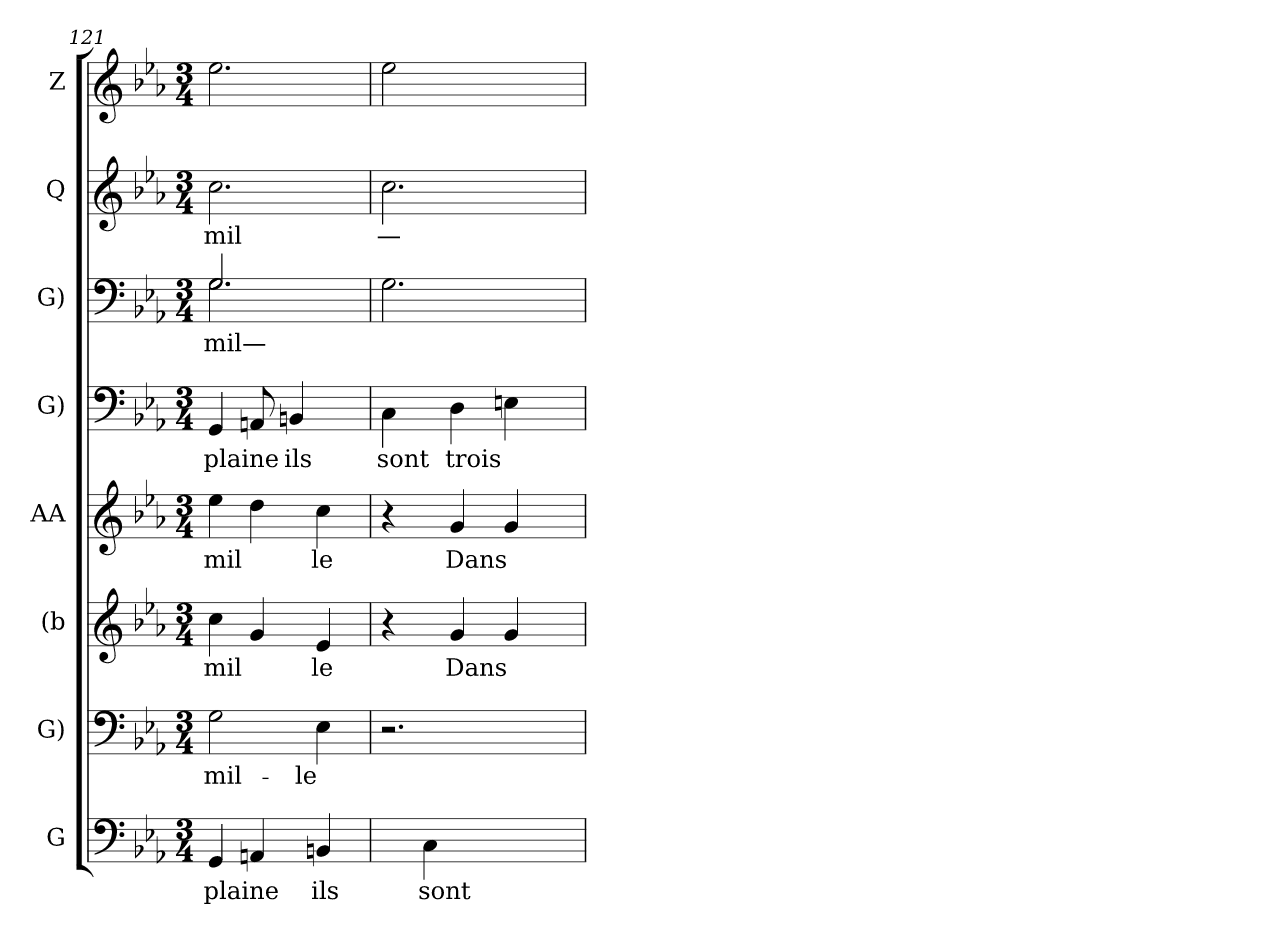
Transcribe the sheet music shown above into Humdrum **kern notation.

**kern	**text	**kern	**text	**kern	**text	**kern	**text	**kern	**text	**kern	**text	**kern	**text	**kern
*part8	*part8	*part7	*part7	*part6	*part6	*part5	*part5	*part4	*part4	*part3	*part3	*part2	*part2	*part1
*staff8	*staff8	*staff7	*staff7	*staff6	*staff6	*staff5	*staff5	*staff4	*staff4	*staff3	*staff3	*staff2	*staff2	*staff1
*I"G	*	*I"G)	*	*I"(b	*	*I"AA	*	*I"G)	*	*I"G)	*	*I"Q	*	*I"Z
*clefF4	*	*clefF4	*	*clefG2	*	*clefG2	*	*clefF4	*	*clefF4	*	*clefG2	*	*clefG2
*k[b-e-a-]	*	*k[b-e-a-]	*	*k[b-e-a-]	*	*k[b-e-a-]	*	*k[b-e-a-]	*	*k[b-e-a-]	*	*k[b-e-a-]	*	*k[b-e-a-]
*M3/4	*	*M3/4	*	*M3/4	*	*M3/4	*	*M3/4	*	*M3/4	*	*M3/4	*	*M3/4
=121	=121	=121	=121	=121	=121	=121	=121	=121	=121	=121	=121	=121	=121	=121
*	*	*	*	*	*	*	*	*	*	*^	*	*	*	*
4GGi/	plaine	2Gi\	mil-	4cci\	mil	4ee-i\	mil	4GGi/	plaine	2.Gi/	2.Gj\	mil—	2.cci\	mil	2.ee-i\
4AAni/	.	.	.	4gi/	--	4ddi\	--	8AAni/	.	.	.	.	.	.	.
.	.	.	.	.	.	.	.	4BBni/	ils	.	.	.	.	.	.
4BBni/	ils	4E-i\	le	4e-i/	le	4cci\	le	.	.	.	.	.	.	.	.
.	.	.	.	.	.	.	.	8ryy	.	.	.	.	.	.	.
*	*	*	*	*	*	*	*	*	*	*v	*v	*	*	*	*
=122	=122	=122	=122	=122	=122	=122	=122	=122	=122	=122	=122	=122	=122	=122
4ryy	.	2.r	.	4r	.	4r	.	4Ci\	sont	2.Gi\	.	2.cci\	—	2ee-i\
4Ci\	sont	.	.	8ryy	.	8ryy	.	8ryy	.	.	.	.	.	.
.	.	.	.	4gi/	Dans	4gi/	Dans	4Di\	trois	.	.	.	.	.
4ryy	.	.	.	.	.	.	.	.	.	.	.	.	.	4ryy
.	.	.	.	4gZ/	.	4gZ/	.	4EZ\	.	.	.	.	.	.
4ryy	.	4ryy	.	.	.	.	.	.	.	4ryy	.	4ryy	.	4ryy
.	.	.	.	8ryy	.	8ryy	.	8ryy	.	.	.	.	.	.
=	=	=	=	=	=	=	=	=	=	=	=	=	=	=
*-	*-	*-	*-	*-	*-	*-	*-	*-	*-	*-	*-	*-	*-	*-
